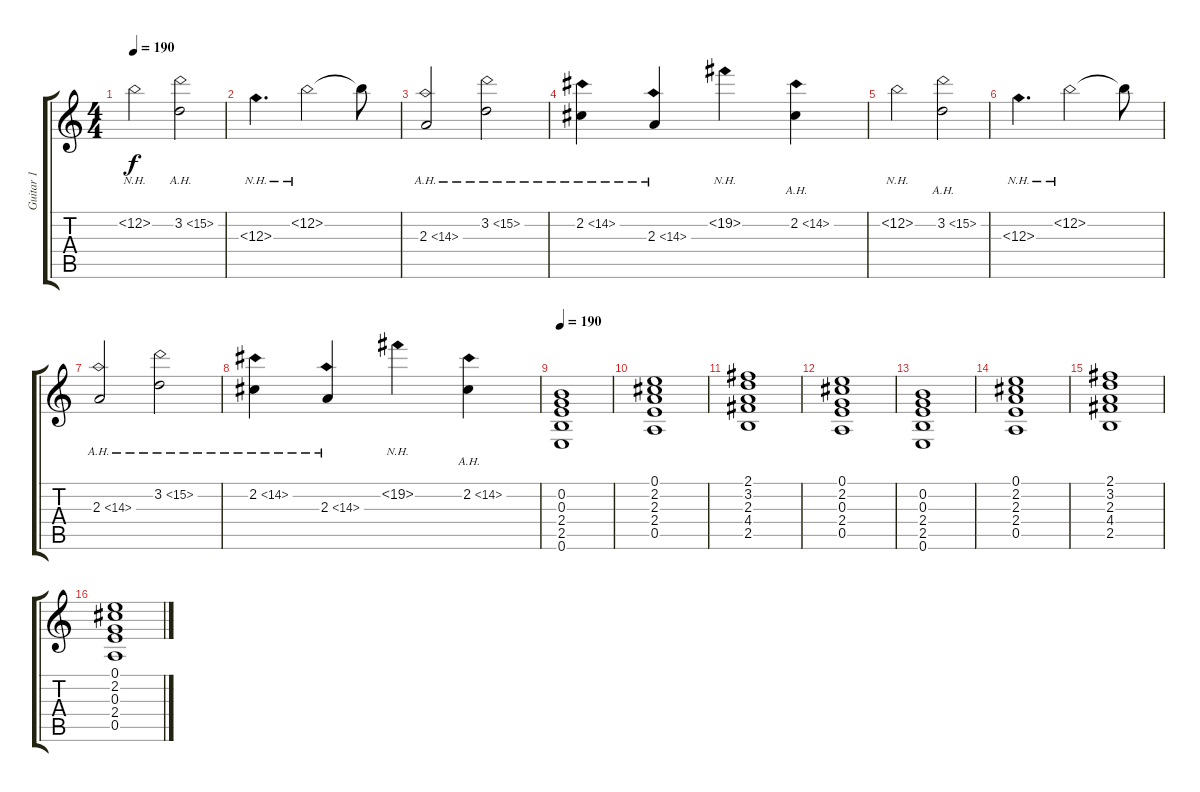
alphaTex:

\track ("Guitar 1" "Guitar 1") {instrument acousticguitarnylon}
\staff {score tabs}
\tuning (E4 B3 G3 D3 A2 E2) {hide}
\ts (4 4)
\tempo 190
\clef g2
\ks c
12.2{nh}.2{dy f} 3.2{ah 12}.2 |
12.3{nh}.4{d} 12.2{nh}.2 12.2{t}.8 |
2.3{ah 12}.2 3.2{ah 12}.2 |
2.2{ah 12}.4 2.3{ah 12}.4 19.2{nh}.4 2.2{ah 12}.4 |
12.2{nh}.2 3.2{ah 12}.2 |
12.3{nh}.4{d} 12.2{nh}.2 12.2{t}.8 |
2.3{ah 12}.2 3.2{ah 12}.2 |
2.2{ah 12}.4 2.3{ah 12}.4 19.2{nh}.4 2.2{ah 12}.4 |
\tempo 190
(0.2 0.3 2.4 2.5 0.6).1{volume 13} |
(0.1 2.2 2.3 2.4 0.5).1 |
(2.1 3.2 2.3 4.4 2.5).1 |
(0.1 2.2 0.3 2.4 0.5).1 |
(0.2 0.3 2.4 2.5 0.6).1 |
(0.1 2.2 2.3 2.4 0.5).1 |
(2.1 3.2 2.3 4.4 2.5).1 |
(0.1 2.2 0.3 2.4 0.5).1
